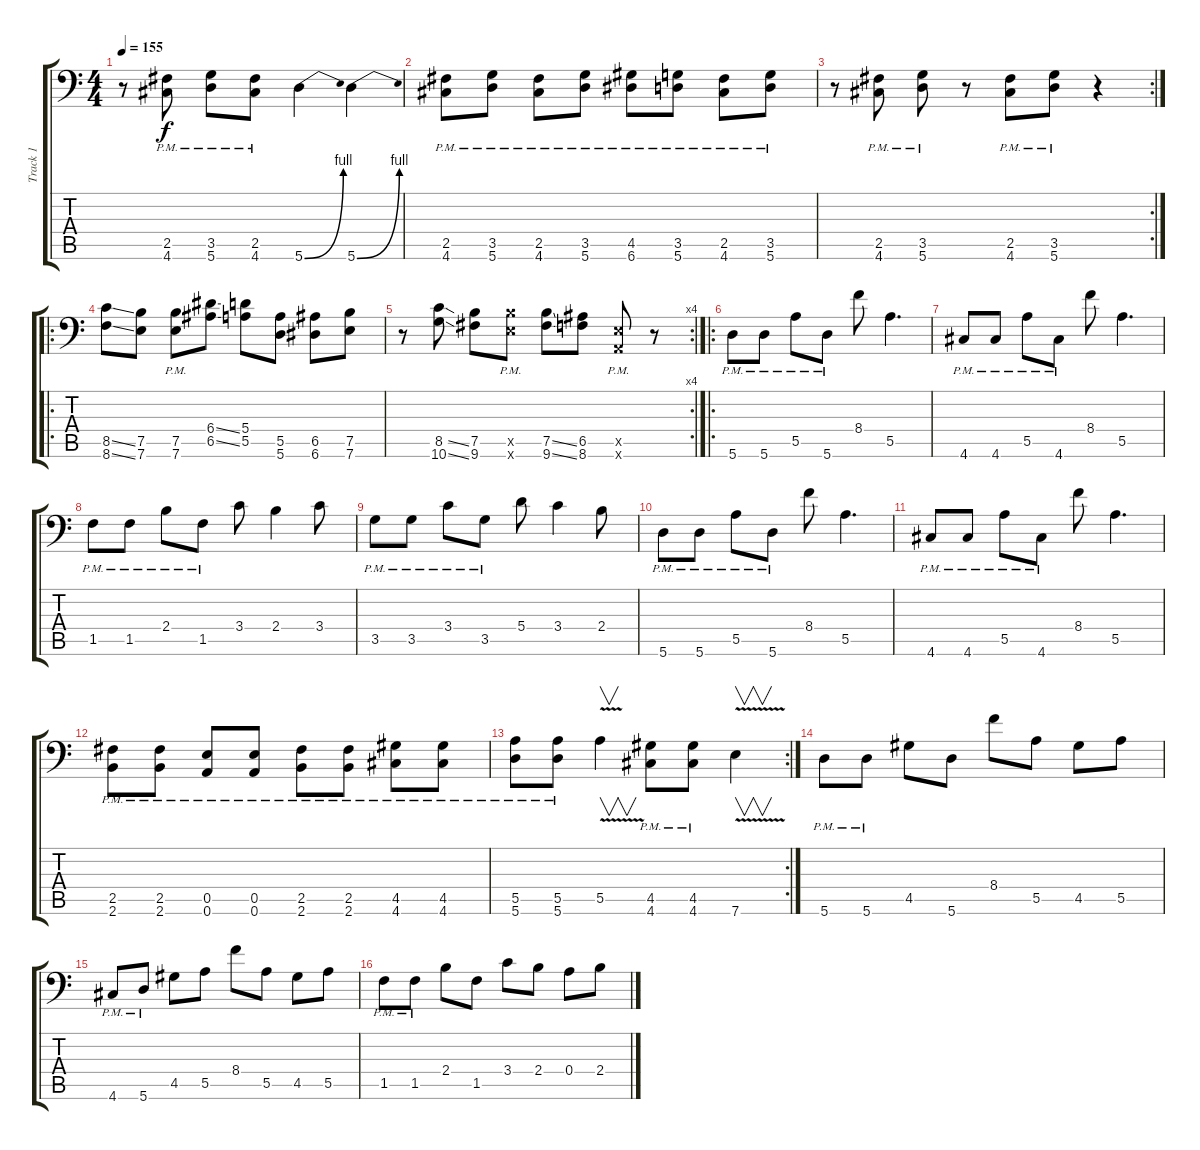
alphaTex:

\track ("Track 1" "Track 1") {instrument overdrivenguitar}
\staff {score tabs}
\tuning (B3 Gb3 D3 A2 E2 A1) {hide}
\ts (4 4)
\tempo 155
\clef f4
\ks c
r.8{dy f} (2.5{pm} 4.6{pm}).8 (3.5{pm} 5.6{pm}).8 (2.5{pm} 4.6{pm}).8 5.6{be (bend 0 0 60 4)}.4 5.6{be (bend 0 0 60 4)}.4 |
(2.5{pm} 4.6{pm}).8 (3.5{pm} 5.6{pm}).8 (2.5{pm} 4.6{pm}).8 (3.5{pm} 5.6{pm}).8 (4.5{pm} 6.6{pm}).8 (3.5{pm} 5.6{pm}).8 (2.5{pm} 4.6{pm}).8 (3.5{pm} 5.6{pm}).8 |
\rc 2
r.8 (2.5{pm} 4.6{pm}).8 (3.5{pm} 5.6{pm}).8 r.8 (2.5{pm} 4.6{pm}).8 (3.5{pm} 5.6{pm}).8 r.4 |
\ro
(8.5{ss} 8.6{ss}).8 (7.5 7.6).8 (7.5{pm} 7.6{pm}).8 (6.4{ss} 6.5{ss}).8 (5.4 5.5).8 (5.5 5.6).8 (6.5 6.6).8 (7.5 7.6).8 |
\rc 4
r.8 (8.5{ss} 10.6{ss}).8 (7.5 9.6).8 (7.5{pm x} 7.6{pm x}).8 (7.5{ss} 9.6{ss}).8 (6.5 8.6).8 (0.5{pm x} 0.6{pm x}).8 r.8 |
\ro
5.6{pm}.8 5.6{pm}.8 5.5{pm}.8 5.6{pm}.8 8.4.8 5.5.4{d} |
4.6{pm}.8 4.6{pm}.8 5.5{pm}.8 4.6{pm}.8 8.4.8 5.5.4{d} |
1.5{pm}.8 1.5{pm}.8 2.4{pm}.8 1.5{pm}.8 3.4.8 2.4.4 3.4.8 |
3.5{pm}.8 3.5{pm}.8 3.4{pm}.8 3.5{pm}.8 5.4.8 3.4.4 2.4.8 |
5.6{pm}.8 5.6{pm}.8 5.5{pm}.8 5.6{pm}.8 8.4.8 5.5.4{d} |
4.6{pm}.8 4.6{pm}.8 5.5{pm}.8 4.6{pm}.8 8.4.8 5.5.4{d} |
(2.5{pm} 2.6{pm}).8 (2.5{pm} 2.6{pm}).8 (0.5{pm} 0.6{pm}).8 (0.5{pm} 0.6{pm}).8 (2.5{pm} 2.6{pm}).8 (2.5{pm} 2.6{pm}).8 (4.5{pm} 4.6{pm}).8 (4.5{pm} 4.6{pm}).8 |
\rc 2
(5.5{pm} 5.6{pm}).8 (5.5{pm} 5.6{pm}).8 5.5{v}.4{v} (4.5{pm} 4.6{pm}).8 (4.5{pm} 4.6{pm}).8 7.6{v}.4{v} |
5.6{pm}.8 5.6{pm}.8 4.5.8 5.6.8 8.4.8 5.5.8 4.5.8 5.5.8 |
4.6{pm}.8 5.6{pm}.8 4.5.8 5.5.8 8.4.8 5.5.8 4.5.8 5.5.8 |
1.5{pm}.8 1.5{pm}.8 2.4.8 1.5.8 3.4.8 2.4.8 0.4.8 2.4.8
